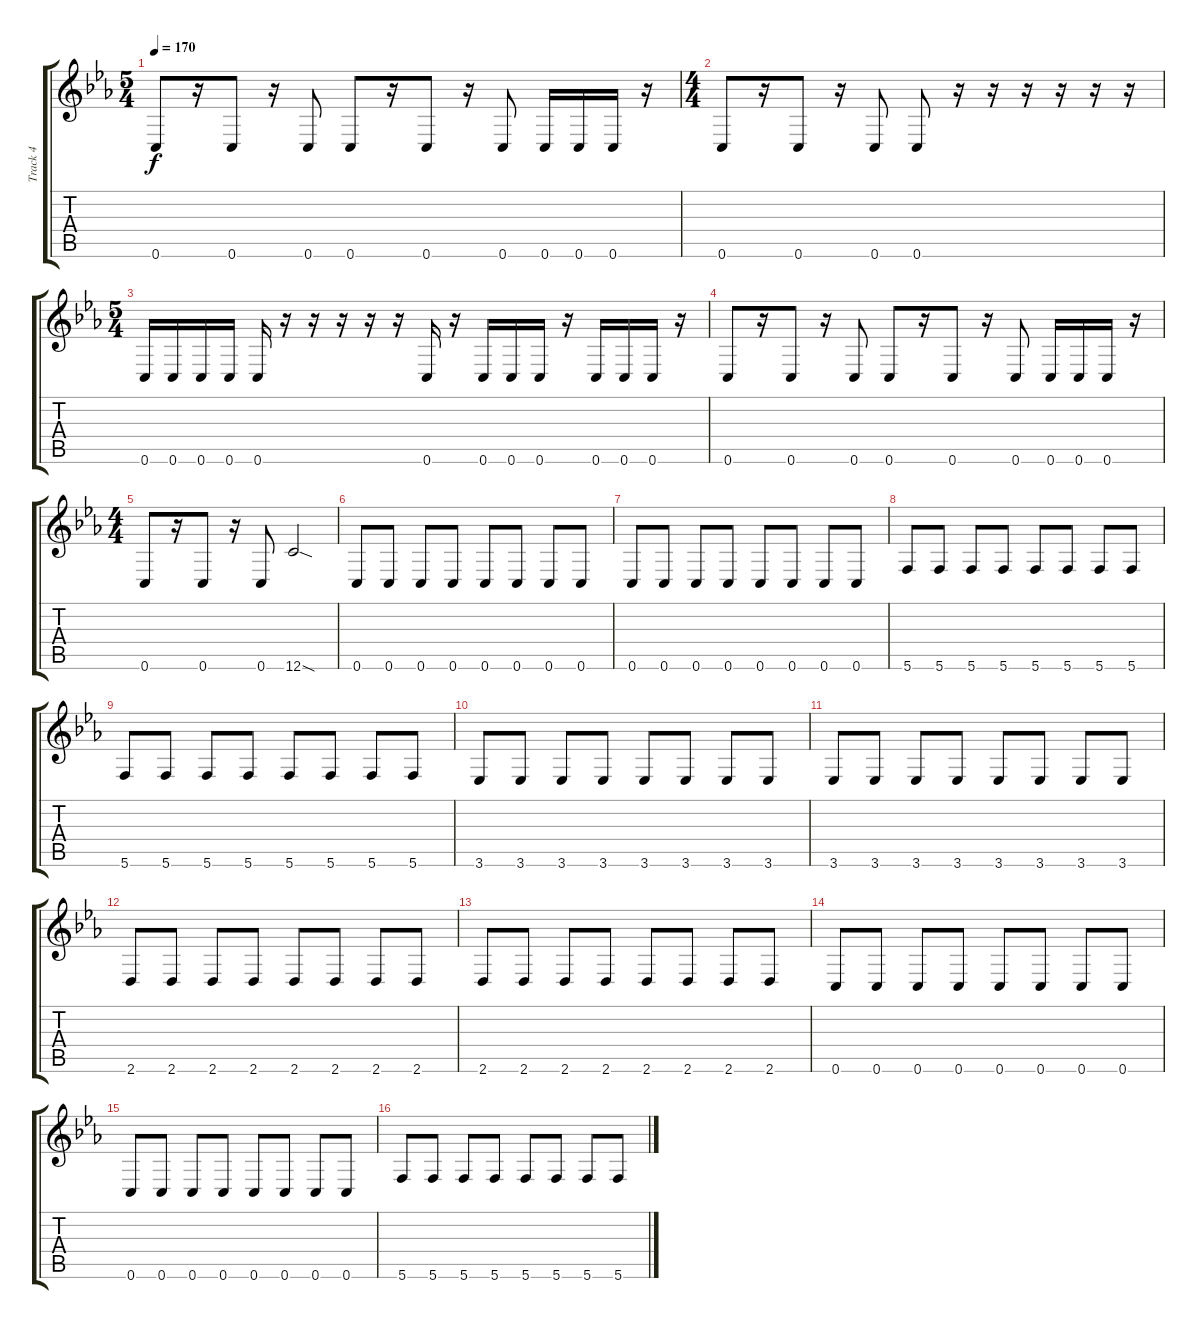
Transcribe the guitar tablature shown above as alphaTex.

\track ("Track 4" "Track 4") {instrument electricbassfinger}
\staff {score tabs}
\tuning (D4 A3 F3 C3 G2 C2) {hide}
\ts (5 4)
\tempo 170
\clef g2
\ks cminor
0.6.8{dy f} r.16 0.6.8 r.16 0.6.8 0.6.8 r.16 0.6.8 r.16 0.6.8 0.6.16 0.6.16 0.6.16 r.16 |
\ts (4 4)
0.6.8 r.16 0.6.8 r.16 0.6.8 0.6.8 r.16 r.16 r.16 r.16 r.16 r.16 |
\ts (5 4)
0.6.16 0.6.16 0.6.16 0.6.16 0.6.16 r.16 r.16 r.16 r.16 r.16 0.6.16 r.16 0.6.16 0.6.16 0.6.16 r.16 0.6.16 0.6.16 0.6.16 r.16 |
0.6.8 r.16 0.6.8 r.16 0.6.8 0.6.8 r.16 0.6.8 r.16 0.6.8 0.6.16 0.6.16 0.6.16 r.16 |
\ts (4 4)
0.6.8 r.16 0.6.8 r.16 0.6.8 12.6{sod}.2 |
0.6.8 0.6.8 0.6.8 0.6.8 0.6.8 0.6.8 0.6.8 0.6.8 |
0.6.8 0.6.8 0.6.8 0.6.8 0.6.8 0.6.8 0.6.8 0.6.8 |
5.6.8 5.6.8 5.6.8 5.6.8 5.6.8 5.6.8 5.6.8 5.6.8 |
5.6.8 5.6.8 5.6.8 5.6.8 5.6.8 5.6.8 5.6.8 5.6.8 |
3.6.8 3.6.8 3.6.8 3.6.8 3.6.8 3.6.8 3.6.8 3.6.8 |
3.6.8 3.6.8 3.6.8 3.6.8 3.6.8 3.6.8 3.6.8 3.6.8 |
2.6.8 2.6.8 2.6.8 2.6.8 2.6.8 2.6.8 2.6.8 2.6.8 |
2.6.8 2.6.8 2.6.8 2.6.8 2.6.8 2.6.8 2.6.8 2.6.8 |
0.6.8 0.6.8 0.6.8 0.6.8 0.6.8 0.6.8 0.6.8 0.6.8 |
0.6.8 0.6.8 0.6.8 0.6.8 0.6.8 0.6.8 0.6.8 0.6.8 |
5.6.8 5.6.8 5.6.8 5.6.8 5.6.8 5.6.8 5.6.8 5.6.8
